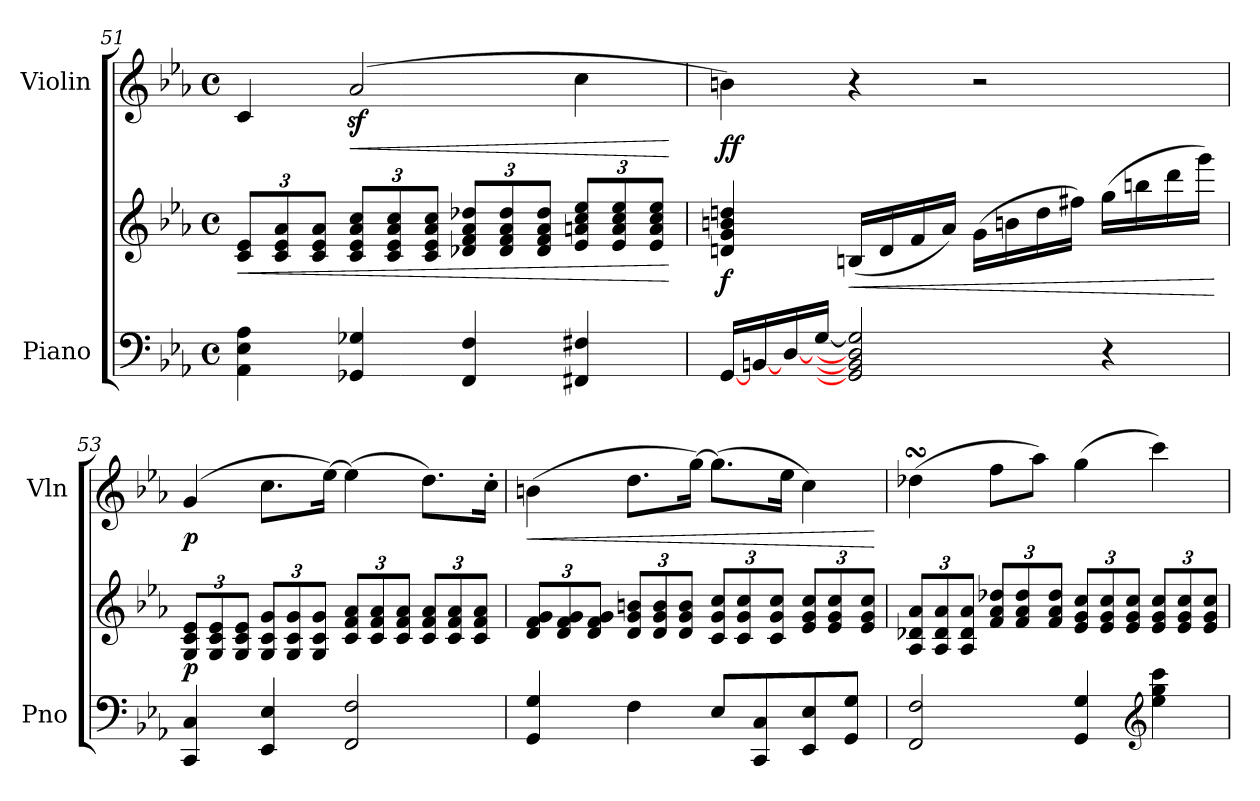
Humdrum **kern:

**kern	**kern	**dynam	**kern	**dynam
*part2	*part2	*part2	*part1	*part1
*staff3	*staff2	*staff2/3	*staff1	*staff1
*I"Piano	*	*	*I"Violin	*
*I'Pno	*	*	*I'Vln	*
*clefF4	*clefG2	*	*clefG2	*
*k[b-e-a-]	*k[b-e-a-]	*	*k[b-e-a-]	*
*M4/4	*M4/4	*	*M4/4	*
*met(c)	*met(c)	*	*met(c)	*
*	*Xbrackettup	*	*	*
=51	=51	=51	=51	=51
!	!	!LO:HP:b	!	!
4AA-\ 4E-\ 4A-\	12c/ 12e-/L	<	4c/	.
.	12c/ 12e-/ 12a-/	.	.	.
.	12c/ 12e-/ 12a-/J	.	.	.
!	!	!	!	!LO:HP:b
4GG-X/ 4G-X/	12c/ 12e-/ 12a-/ 12cc/L	.	(>2a-z</	<
.	12c/ 12e-/ 12a-/ 12cc/	.	.	.
.	12c/ 12e-/ 12a-/ 12cc/J	.	.	.
4FF/ 4F/	12d-X/ 12f/ 12a-/ 12dd-X/L	.	.	.
.	12d-/ 12f/ 12a-/ 12dd-/	.	.	.
.	12d-/ 12f/ 12a-/ 12dd-/J	.	.	.
4FF#X/ 4F#X/	12e-/ 12an/ 12cc/ 12ee-/L	.	4cc\	.
.	12e-/ 12a/ 12cc/ 12ee-/	.	.	.
.	12e-/ 12a/ 12cc/ 12ee-/J	.	.	.
.	.	[	.	[
!!LO:LB:g=z
=52	=52	=52	=52	=52
!	!	!LO:DY:b	!	!LO:DY:b
!	!	!	!	!LO:DY:n=1:b
[16GG/LL	4dn/ 4g/ 4bn/ 4ddn/	f	4bn\)	f f
[16BBn/	.	.	.	.
[16D/	.	.	.	.
[16G/JJ	.	.	.	.
!	!	!LO:HP:b	!	!
2GG/] 2BB/] 2D/] 2G/]	(<16Bn/LL	<	4r	.
.	16d/	.	.	.
.	16f/	.	.	.
.	16a-/JJ)	.	.	.
.	(>16g\LL	.	2r	.
.	16bn\	.	.	.
.	16dd\	.	.	.
.	16ff#X\JJ)	.	.	.
4r	(>16gg\LL	.	.	.
.	16bbn\	.	.	.
.	16ddd\	.	.	.
.	16ggg\JJ)	.	.	.
.	.	[	.	.
=53	=53	=53	=53	=53
!	!	!LO:DY:b	!	!LO:DY:b
4CC/ 4C/	12G/ 12c/ 12e-/L	p	(>4g/	p
.	12G/ 12c/ 12e-/	.	.	.
.	12G/ 12c/ 12e-/J	.	.	.
4EE-/ 4E-/	12G/ 12c/ 12g/L	.	8.cc\L	.
.	12G/ 12c/ 12g/	.	.	.
.	12G/ 12c/ 12g/J	.	.	.
.	.	.	[16ee-\Jk)	.
2FF/ 2F/	12c/ 12f/ 12a-/L	.	(>4ee-\]	.
.	12c/ 12f/ 12a-/	.	.	.
.	12c/ 12f/ 12a-/J	.	.	.
.	12c/ 12f/ 12a-/L	.	8.dd\L)	.
.	12c/ 12f/ 12a-/	.	.	.
.	12c/ 12f/ 12a-/J	.	.	.
.	.	.	16cc'\Jk	.
!!LO:PB:g=z
=54	=54	=54	=54	=54
!	!	!	!	!LO:HP:b
4GG/ 4G/	12d/ 12f/ 12g/L	.	(>4bn\	<
.	12d/ 12f/ 12g/	.	.	.
.	12d/ 12f/ 12g/J	.	.	.
4F\	12d/ 12g/ 12bn/L	.	8.dd\L	.
.	12d/ 12g/ 12b/	.	.	.
.	12d/ 12g/ 12b/J	.	.	.
.	.	.	[16gg\Jk)	.
8E-/L	12c/ 12g/ 12cc/L	.	(>8.gg\L]	.
.	12c/ 12g/ 12cc/	.	.	.
8CC/ 8C/	.	.	.	.
.	12c/ 12g/ 12cc/J	.	.	.
.	.	.	16ee-\Jk	.
8EE-/ 8E-/	12e-/ 12g/ 12cc/L	.	4cc\)	.
.	12e-/ 12g/ 12cc/	.	.	.
8GG/ 8G/J	.	.	.	.
.	12e-/ 12g/ 12cc/J	.	.	.
.	.	.	.	[
=55	=55	=55	=55	=55
2FF/ 2F/	12A-/ 12d-X/ 12a-/L	.	(>4dd-XsSSs\	.
.	12A-/ 12d-/ 12a-/	.	.	.
.	12A-/ 12d-/ 12a-/J	.	.	.
.	12f/ 12a-/ 12dd-X/L	.	8ff\L	.
.	12f/ 12a-/ 12dd-/	.	.	.
.	.	.	8aa-\J)	.
.	12f/ 12a-/ 12dd-/J	.	.	.
4GG/ 4G/	12e-/ 12g/ 12cc/L	.	(>4gg\	.
.	12e-/ 12g/ 12cc/	.	.	.
.	12e-/ 12g/ 12cc/J	.	.	.
*clefG2	*	*	*	*
4ee-\ 4gg\ 4ccc\	12e-/ 12g/ 12cc/L	.	4ccc\)	.
.	12e-/ 12g/ 12cc/	.	.	.
.	12e-/ 12g/ 12cc/J	.	.	.
=	=	=	=	=
*-	*-	*-	*-	*-
